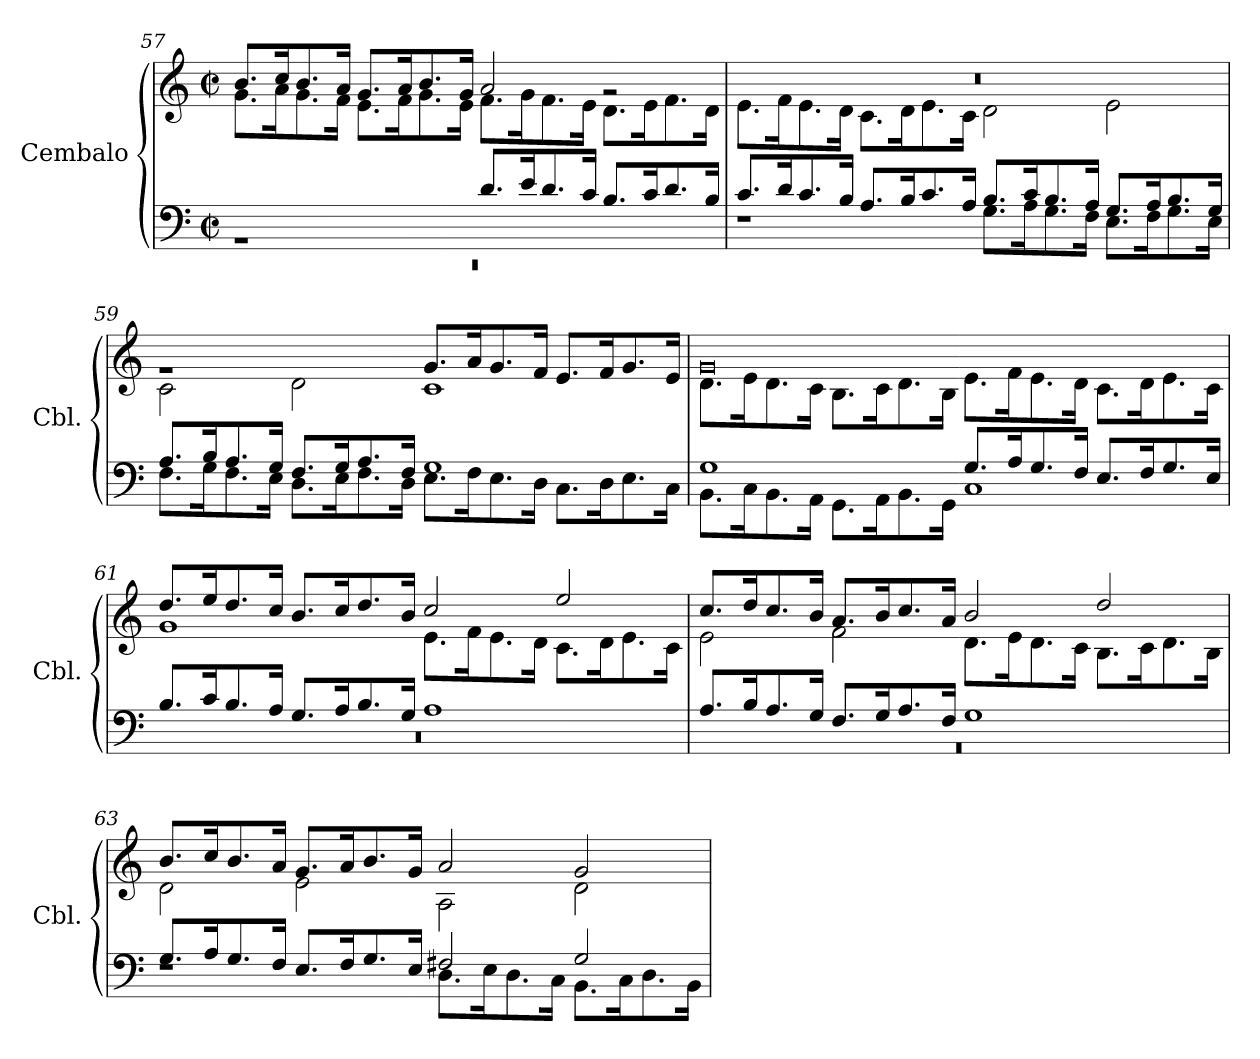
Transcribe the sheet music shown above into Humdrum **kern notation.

**kern	**kern
*part1	*part1
*staff2	*staff1
*I"Cembalo	*
*I'Cbl.	*
!!LO:PB:g=z
*clefF4	*clefG2
*k[]	*k[]
*M4/2	*M4/2
*met(c|)	*met(c|)
=57	=57
*^	*^
1rBB	0r	8.b/L	8.g\L
.	.	16cc/K	16a\K
.	.	8.b/	8.g\
.	.	16a/Jk	16f\Jk
.	.	8.g/L	8.e\L
.	.	16a/K	16f\K
.	.	8.b/	8.g\
.	.	16g/Jk	16e\Jk
8.d/L	.	2a/	8.f\L
16e/K	.	.	16g\K
8.d/	.	.	8.f\
16c/Jk	.	.	16e\Jk
8.B/L	.	2rg	8.d\L
16c/K	.	.	16e\K
8.d/	.	.	8.f\
16B/Jk	.	.	16d\Jk
=58	=58	=58	=58
8.c/L	1rF	0r	8.e\L
16d/K	.	.	16f\K
8.c/	.	.	8.e\
16B/Jk	.	.	16d\Jk
8.A/L	.	.	8.c\L
16B/K	.	.	16d\K
8.c/	.	.	8.e\
16A/Jk	.	.	16c\Jk
8.B/L	8.G\L	.	2d\
16c/K	16A\K	.	.
8.B/	8.G\	.	.
16A/Jk	16F\Jk	.	.
8.G/L	8.E\L	.	2e\
16A/K	16F\K	.	.
8.B/	8.G\	.	.
16G/Jk	16E\Jk	.	.
=59	=59	=59	=59
8.A/L	8.F\L	1rg	2c\
16B/K	16G\K	.	.
8.A/	8.F\	.	.
16G/Jk	16E\Jk	.	.
8.F/L	8.D\L	.	2d\
16G/K	16E\K	.	.
8.A/	8.F\	.	.
16F/Jk	16D\Jk	.	.
1G	8.E\L	8.g/L	1c
.	16F\K	16a/K	.
.	8.E\	8.g/	.
.	16D\Jk	16f/Jk	.
.	8.C\L	8.e/L	.
.	16D\K	16f/K	.
.	8.E\	8.g/	.
.	16C\Jk	16e/Jk	.
=60	=60	=60	=60
1G	8.BB\L	0g	8.d\L
.	16C\K	.	16e\K
.	8.BB\	.	8.d\
.	16AA\Jk	.	16c\Jk
.	8.GG\L	.	8.B\L
.	16AA\K	.	16c\K
.	8.BB\	.	8.d\
.	16GG\Jk	.	16B\Jk
8.G/L	1C	.	8.e\L
16A/K	.	.	16f\K
8.G/	.	.	8.e\
16F/Jk	.	.	16d\Jk
8.E/L	.	.	8.c\L
16F/K	.	.	16d\K
8.G/	.	.	8.e\
16E/Jk	.	.	16c\Jk
!!LO:LB:g=z	!!
=61	=61	=61	=61
8.B/L	0r	8.dd/L	1g
16c/K	.	16ee/K	.
8.B/	.	8.dd/	.
16A/Jk	.	16cc/Jk	.
8.G/L	.	8.b/L	.
16A/K	.	16cc/K	.
8.B/	.	8.dd/	.
16G/Jk	.	16b/Jk	.
1A	.	2cc/	8.e\L
.	.	.	16f\K
.	.	.	8.e\
.	.	.	16d\Jk
.	.	2ee/	8.c\L
.	.	.	16d\K
.	.	.	8.e\
.	.	.	16c\Jk
=62	=62	=62	=62
8.A/L	0r	8.cc/L	2e\
16B/K	.	16dd/K	.
8.A/	.	8.cc/	.
16G/Jk	.	16b/Jk	.
8.F/L	.	8.a/L	2f\
16G/K	.	16b/K	.
8.A/	.	8.cc/	.
16F/Jk	.	16a/Jk	.
1G	.	2b/	8.d\L
.	.	.	16e\K
.	.	.	8.d\
.	.	.	16c\Jk
.	.	2dd/	8.B\L
.	.	.	16c\K
.	.	.	8.d\
.	.	.	16B\Jk
=63	=63	=63	=63
8.G/L	1rF	8.b/L	2d\
16A/K	.	16cc/K	.
8.G/	.	8.b/	.
16F/Jk	.	16a/Jk	.
8.E/L	.	8.g/L	2e\
16F/K	.	16a/K	.
8.G/	.	8.b/	.
16E/Jk	.	16g/Jk	.
2F#X/	8.D\L	2a/	2A\
.	16E\K	.	.
.	8.D\	.	.
.	16C\Jk	.	.
2G/	8.BB\L	2g/	2d\
.	16C\K	.	.
.	8.D\	.	.
.	16BB\Jk	.	.
*v	*v	*	*
*	*v	*v
=	=
*-	*-
